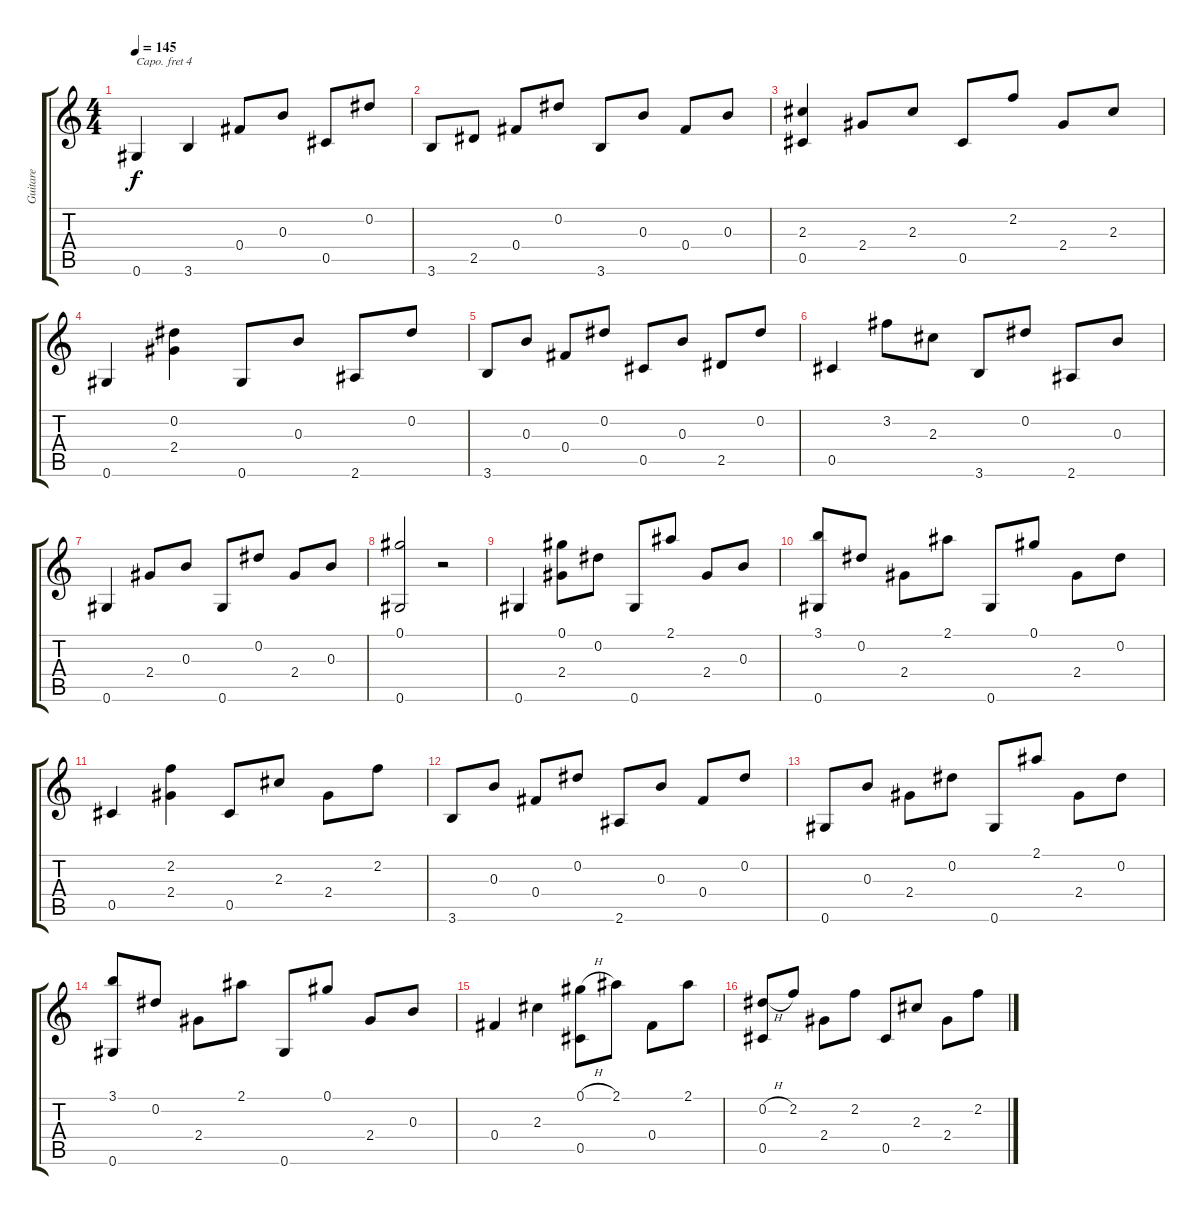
\track ("Guitare" "Guitare") {instrument acousticguitarsteel}
\staff {score tabs}
\capo 4
\tuning (E4 B3 G3 D3 A2 E2) {hide}
\ts (4 4)
\tempo 145
\clef g2
\ks c
0.6.4{dy f} 3.6.4 0.4.8 0.3.8 0.5.8 0.2.8 |
3.6.8 2.5.8 0.4.8 0.2.8 3.6.8 0.3.8 0.4.8 0.3.8 |
(2.3 0.5).4 2.4.8 2.3.8 0.5.8 2.2.8 2.4.8 2.3.8 |
0.6.4 (0.2 2.4).4 0.6.8 0.3.8 2.6.8 0.2.8 |
3.6.8 0.3.8 0.4.8 0.2.8 0.5.8 0.3.8 2.5.8 0.2.8 |
0.5.4 3.2.8 2.3.8 3.6.8 0.2.8 2.6.8 0.3.8 |
0.6.4 2.4.8 0.3.8 0.6.8 0.2.8 2.4.8 0.3.8 |
(0.1 0.6).2 r.2 |
0.6.4 (0.1 2.4).8 0.2.8 0.6.8 2.1.8 2.4.8 0.3.8 |
(3.1 0.6).8 0.2.8 2.4.8 2.1.8 0.6.8 0.1.8 2.4.8 0.2.8 |
0.5.4 (2.2 2.4).4 0.5.8 2.3.8 2.4.8 2.2.8 |
3.6.8 0.3.8 0.4.8 0.2.8 2.6.8 0.3.8 0.4.8 0.2.8 |
0.6.8 0.3.8 2.4.8 0.2.8 0.6.8 2.1.8 2.4.8 0.2.8 |
(3.1 0.6).8 0.2.8 2.4.8 2.1.8 0.6.8 0.1.8 2.4.8 0.3.8 |
0.4.4 2.3.4 (0.1{h} 0.5).8 2.1.8 0.4.8 2.1.8 |
(0.2{h} 0.5).8 2.2.8 2.4.8 2.2.8 0.5.8 2.3.8 2.4.8 2.2.8
